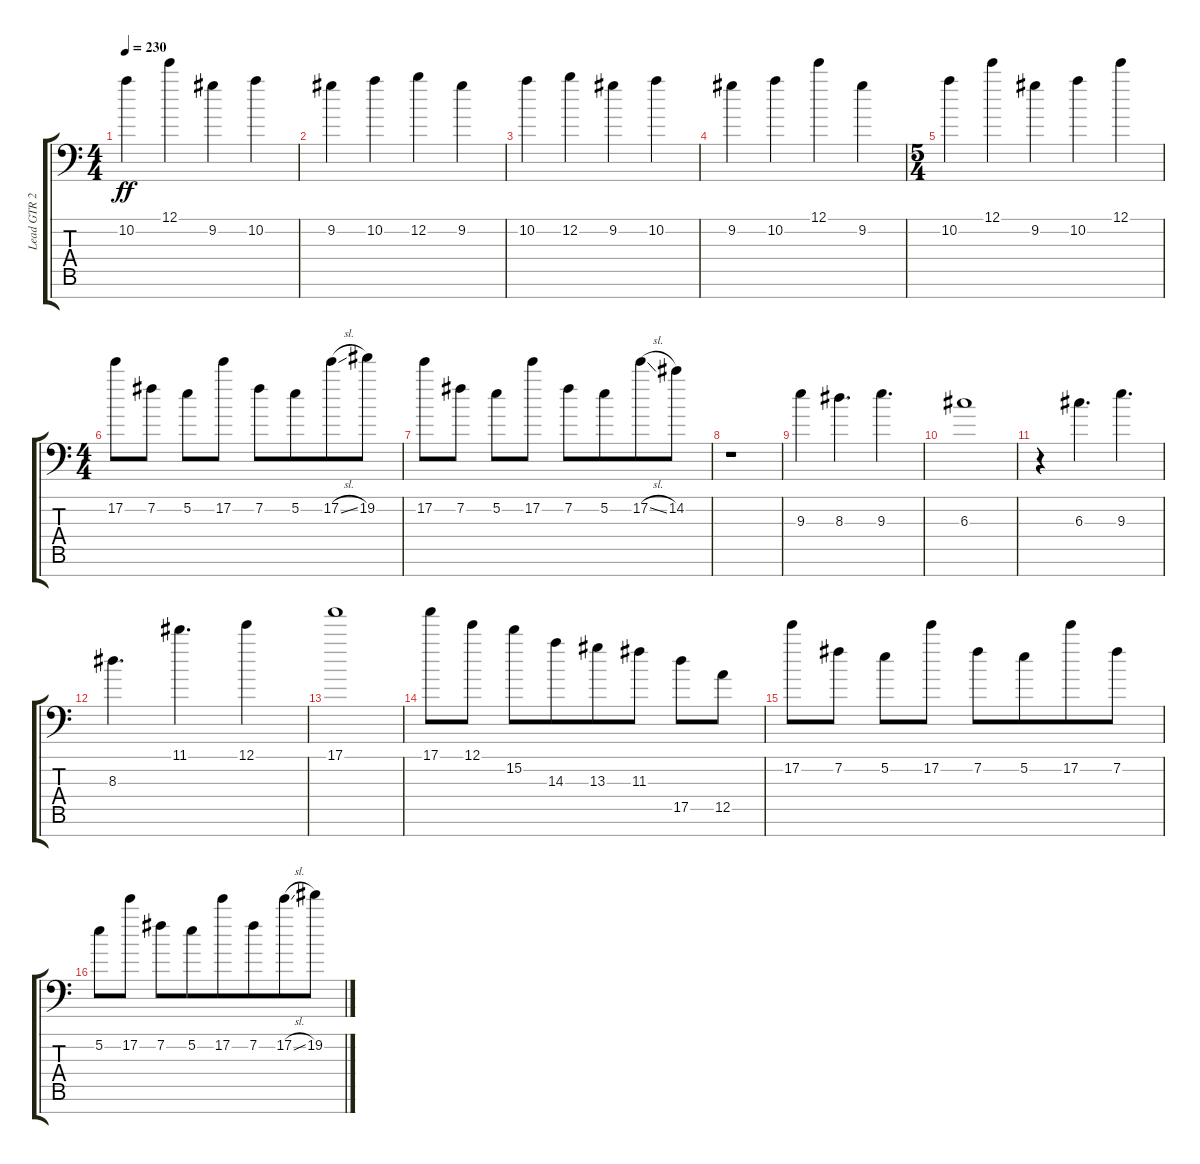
\track ("Lead GTR 2" "Lead GTR 2") {instrument overdrivenguitar}
\staff {score tabs}
\tuning (E4 B3 G3 D3 A2 E2 A1) {hide}
\ts (4 4)
\tempo 230
\clef f4
\ks c
10.2.4{dy ff beam merge} 12.1.4 9.2.4{beam merge} 10.2.4 |
9.2.4 10.2.4{beam merge} 12.2.4{beam merge} 9.2.4 |
10.2.4{beam merge} 12.2.4 9.2.4{beam merge} 10.2.4 |
9.2.4 10.2.4{beam merge} 12.1.4{beam merge} 9.2.4 |
\ts (5 4)
10.2.4{beam merge} 12.1.4 9.2.4{beam merge} 10.2.4{beam merge} 12.1.4 |
\ts (4 4)
17.2.8 7.2.8 5.2.8{beam merge} 17.2.8 7.2.8 5.2.8{beam merge} 17.2{sl}.8 19.2.8 |
17.2.8 7.2.8 5.2.8{beam merge} 17.2.8 7.2.8 5.2.8{beam merge} 17.2{sl}.8 14.2.8 |
r.1 |
9.3.4 8.3.4{d} 9.3.4{d} |
6.3.1 |
r.4 6.3.4{d beam merge} 9.3.4{d} |
8.3.4{d} 11.1.4{d} 12.1.4 |
17.1.1 |
17.1.8{beam merge} 12.1.8 15.2.8 14.3.8{beam merge} 13.3.8{beam merge} 11.3.8 17.5.8 12.5.8 |
17.2.8 7.2.8 5.2.8{beam merge} 17.2.8 7.2.8 5.2.8{beam merge} 17.2.8 7.2.8 |
5.2.8{beam merge} 17.2.8 7.2.8 5.2.8{beam merge} 17.2.8 7.2.8{beam merge} 17.2{sl}.8 19.2.8
